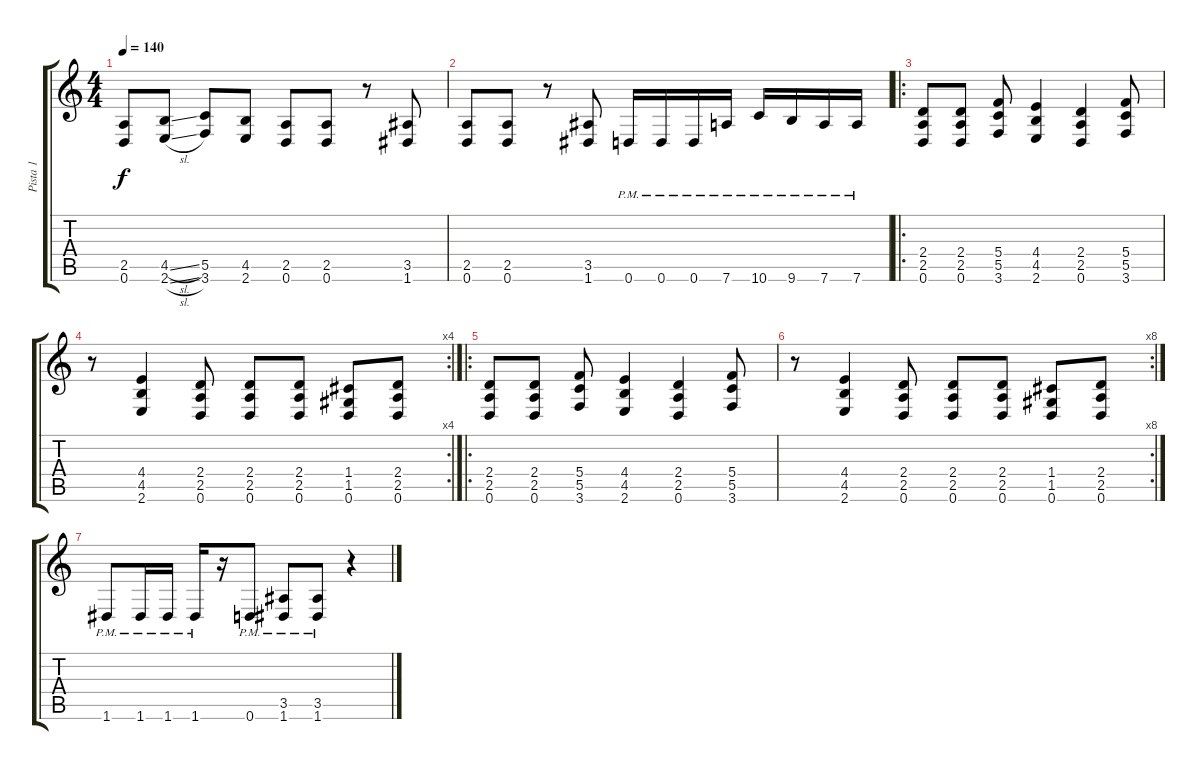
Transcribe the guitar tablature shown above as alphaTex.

\track ("Pista 1" "Pista 1") {instrument distortionguitar}
\staff {score tabs}
\tuning (D4 A3 F3 C3 G2 D2) {hide}
\ts (4 4)
\tempo 140
\clef g2
\ks c
(2.5 0.6).8{dy f} (4.5{sl} 2.6{sl}).8 (5.5 3.6).8 (4.5 2.6).8 (2.5 0.6).8 (2.5 0.6).8 r.8 (3.5 1.6).8 |
(2.5 0.6).8 (2.5 0.6).8 r.8 (3.5 1.6).8 0.6{pm}.16 0.6{pm}.16 0.6{pm}.16 7.6{pm}.16 10.6{pm}.16 9.6{pm}.16 7.6{pm}.16 7.6{pm}.16 |
\ro
(2.4 2.5 0.6).8 (2.4 2.5 0.6).8 (5.4 5.5 3.6).8 (4.4 4.5 2.6).4 (2.4 2.5 0.6).4 (5.4 5.5 3.6).8 |
\rc 4
r.8 (4.4 4.5 2.6).4 (2.4 2.5 0.6).8 (2.4 2.5 0.6).8 (2.4 2.5 0.6).8 (1.4 1.5 0.6).8 (2.4 2.5 0.6).8 |
\ro
(2.4 2.5 0.6).8 (2.4 2.5 0.6).8 (5.4 5.5 3.6).8 (4.4 4.5 2.6).4 (2.4 2.5 0.6).4 (5.4 5.5 3.6).8 |
\rc 8
r.8 (4.4 4.5 2.6).4 (2.4 2.5 0.6).8 (2.4 2.5 0.6).8 (2.4 2.5 0.6).8 (1.4 1.5 0.6).8 (2.4 2.5 0.6).8 |
1.6{pm}.8 1.6{pm}.16 1.6{pm}.16 1.6{pm}.16 r.16 0.6{pm}.8 (3.5{pm} 1.6{pm}).8 (3.5{pm} 1.6{pm}).8 r.4
